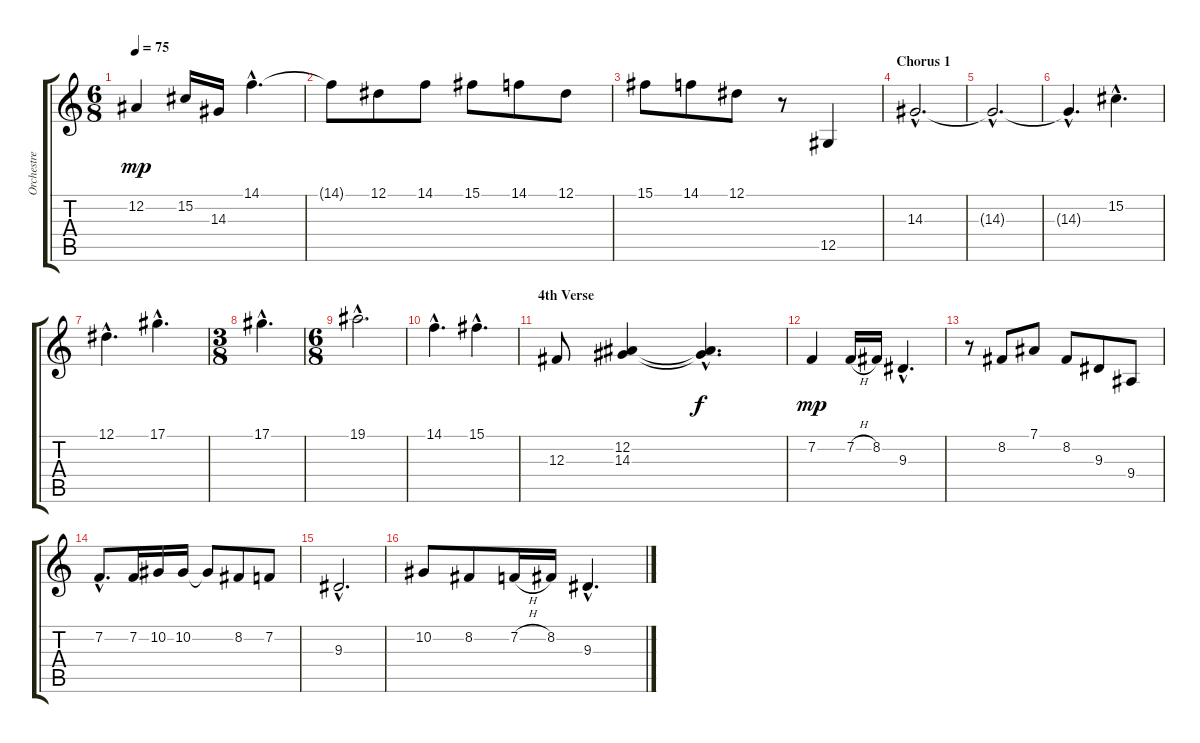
\track ("Orchestre" "Orchestre") {instrument stringensemble1}
\staff {score tabs}
\tuning (Eb4 Bb3 Gb3 Db3 Ab2 Eb2) {hide}
\ts (6 8)
\tempo 75
\clef g2
\ks c
12.2.4{dy mp} 15.2.16 14.3.16 14.1{hac}.4{d} |
14.1{t}.8 12.1.8 14.1.8 15.1.8 14.1.8 12.1.8 |
15.1.8 14.1.8 12.1.8 r.8 12.5.4 |
\section ("" "Chorus 1")
14.3{hac}.2{d} |
14.3{hac t}.2{d} |
14.3{hac t}.4{d} 15.2{hac}.4{d} |
12.1{hac}.4{d} 17.1{hac}.4{d} |
\ts (3 8)
17.1{hac}.4{d} |
\ts (6 8)
19.1{hac}.2{d} |
14.1{hac}.4{d} 15.1{hac}.4{d} |
\section ("" "4th Verse")
12.3.8 (12.2 14.3).4 (12.2{hac t} 14.3{hac t}).4{d dy f} |
7.2.4{dy mp} 7.2{h}.16 8.2.16 9.3{hac}.4{d} |
r.8 8.2.8 7.1.8 8.2.8 9.3.8 9.4.8 |
7.2{hac}.8{d} 7.2.16 10.2.16 10.2.16 10.2{t}.8 8.2.8 7.2.8 |
9.3{hac}.2{d} |
10.2.8 8.2.8 7.2{h}.16 8.2.16 9.3{hac}.4{d}
